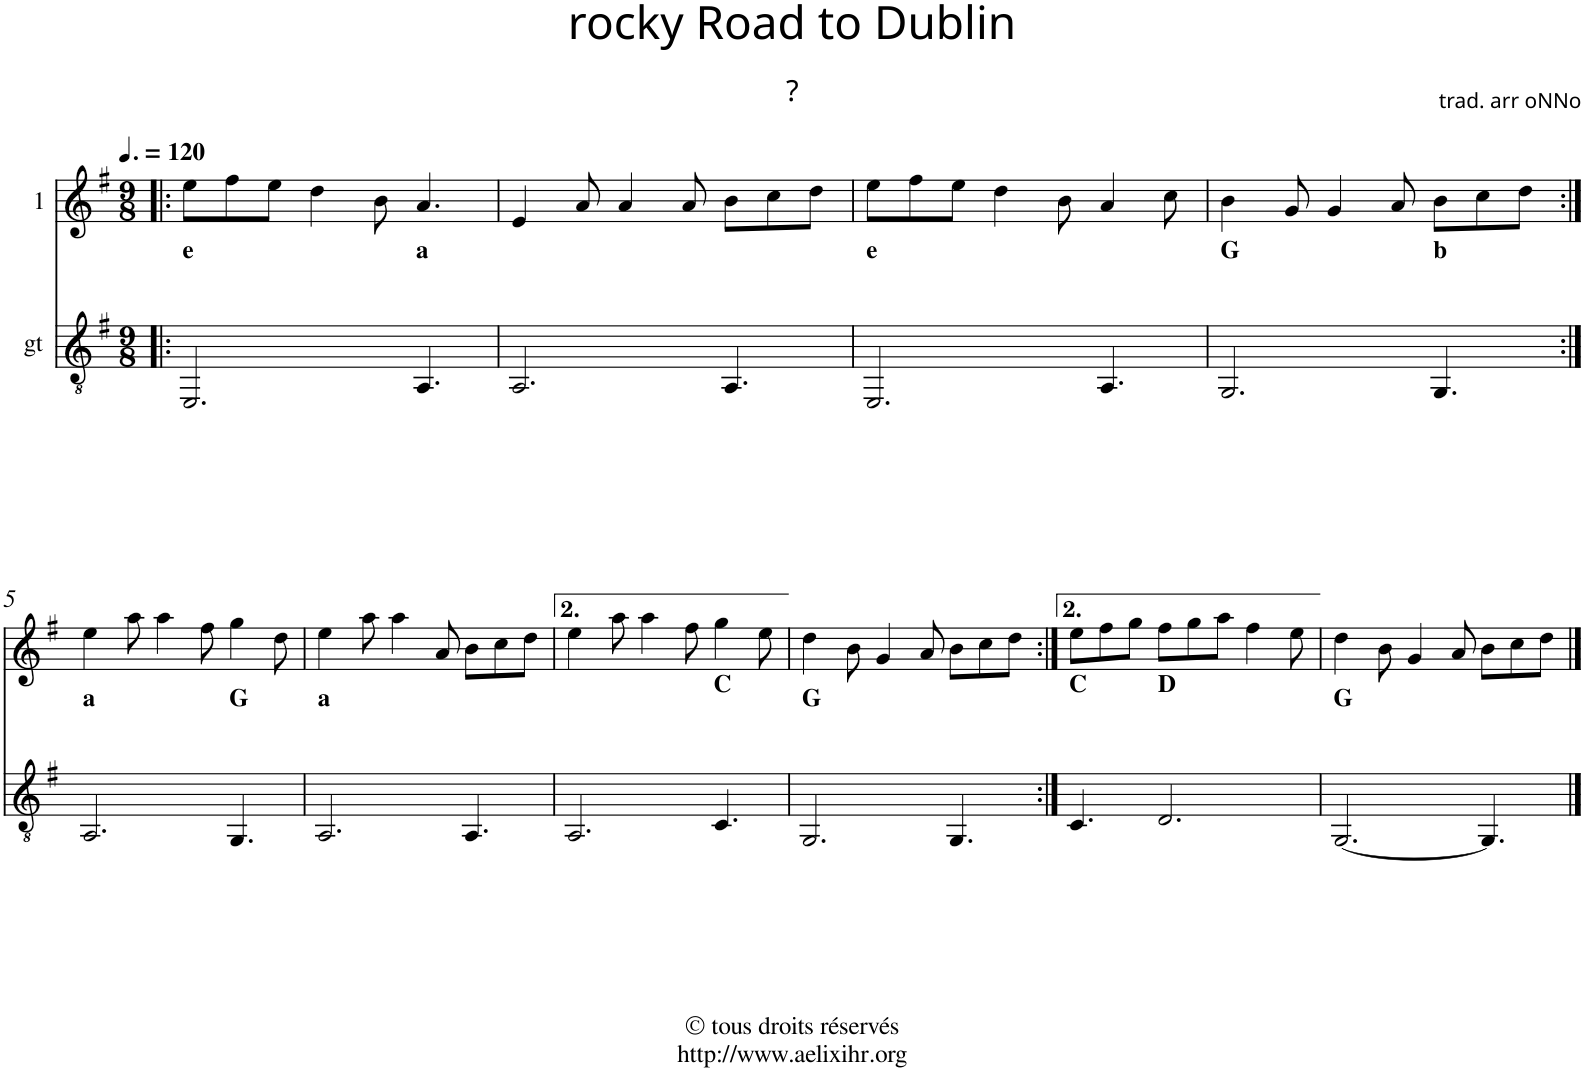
**kern	**kern	**harte
*part2	*part1	*part1
*staff2	*staff1	*
*I"gt	*I"1	*
*clefGv2	*clefG2	*
*k[f#]	*k[f#]	*
*M9/8	*M9/8	*
=1!|:	=1!|:	=1!|:
2.EE/	8ee\L	E:min
.	8ff#\	.
.	8ee\J	.
.	4dd\	.
.	8b\	.
4.AA/	4.a/	A:min
=2	=2	=2
2.AA/	4e/	.
.	8a/	.
.	4a/	.
.	8a/	.
4.AA/	8b\L	.
.	8cc\	.
.	8dd\J	.
=3	=3	=3
2.EE/	8ee\L	E:min
.	8ff#\	.
.	8ee\J	.
.	4dd\	.
.	8b\	.
4.AA/	4a/	.
.	8cc\	.
=4	=4	=4
2.GG/	4b\	G:maj
.	8g/	.
.	4g/	.
.	8a/	.
4.GG/	8b\L	B:min
.	8cc\	.
.	8dd\J	.
!!LO:LB:g=z
=5:|!	=5:|!	=5:|!
2.AA/	4ee\	A:min
.	8aa\	.
.	4aa\	.
.	8ff#\	.
!	!	!LO:H:kt=N.C.
4.GG/	4gg\	N
.	8dd\	.
=6	=6	=6
2.AA/	4ee\	A:min
.	8aa\	.
.	4aa\	.
.	8a/	.
4.AA/	8b\L	.
.	8cc\	.
.	8dd\J	.
=7	=7	=7
2.AA/	4ee\	.
.	8aa\	.
.	4aa\	.
.	8ff#\	.
!	!	!LO:H:kt=N.C.
4.C/	4gg\	N
.	8ee\	.
=8	=8	=8
!	!	!LO:H:kt=N.C.
2.GG/	4dd\	N
.	8b\	.
.	4g/	.
.	8a/	.
4.GG/	8b\L	.
.	8cc\	.
.	8dd\J	.
=9:|!	=9:|!	=9:|!
!	!	!LO:H:kt=N.C.
4.C/	8ee\L	N
.	8ff#\	.
.	8gg\J	.
!	!	!LO:H:kt=N.C.
2.D/	8ff#\L	N
.	8gg\	.
.	8aa\J	.
.	4ff#\	.
.	8ee\	.
=10	=10	=10
!	!	!LO:H:kt=N.C.
[2.GG/	4dd\	N
.	8b\	.
.	4g/	.
.	8a/	.
4.GG/]	8b\L	.
.	8cc\	.
.	8dd\J	.
==	==	==
*-	*-	*-
